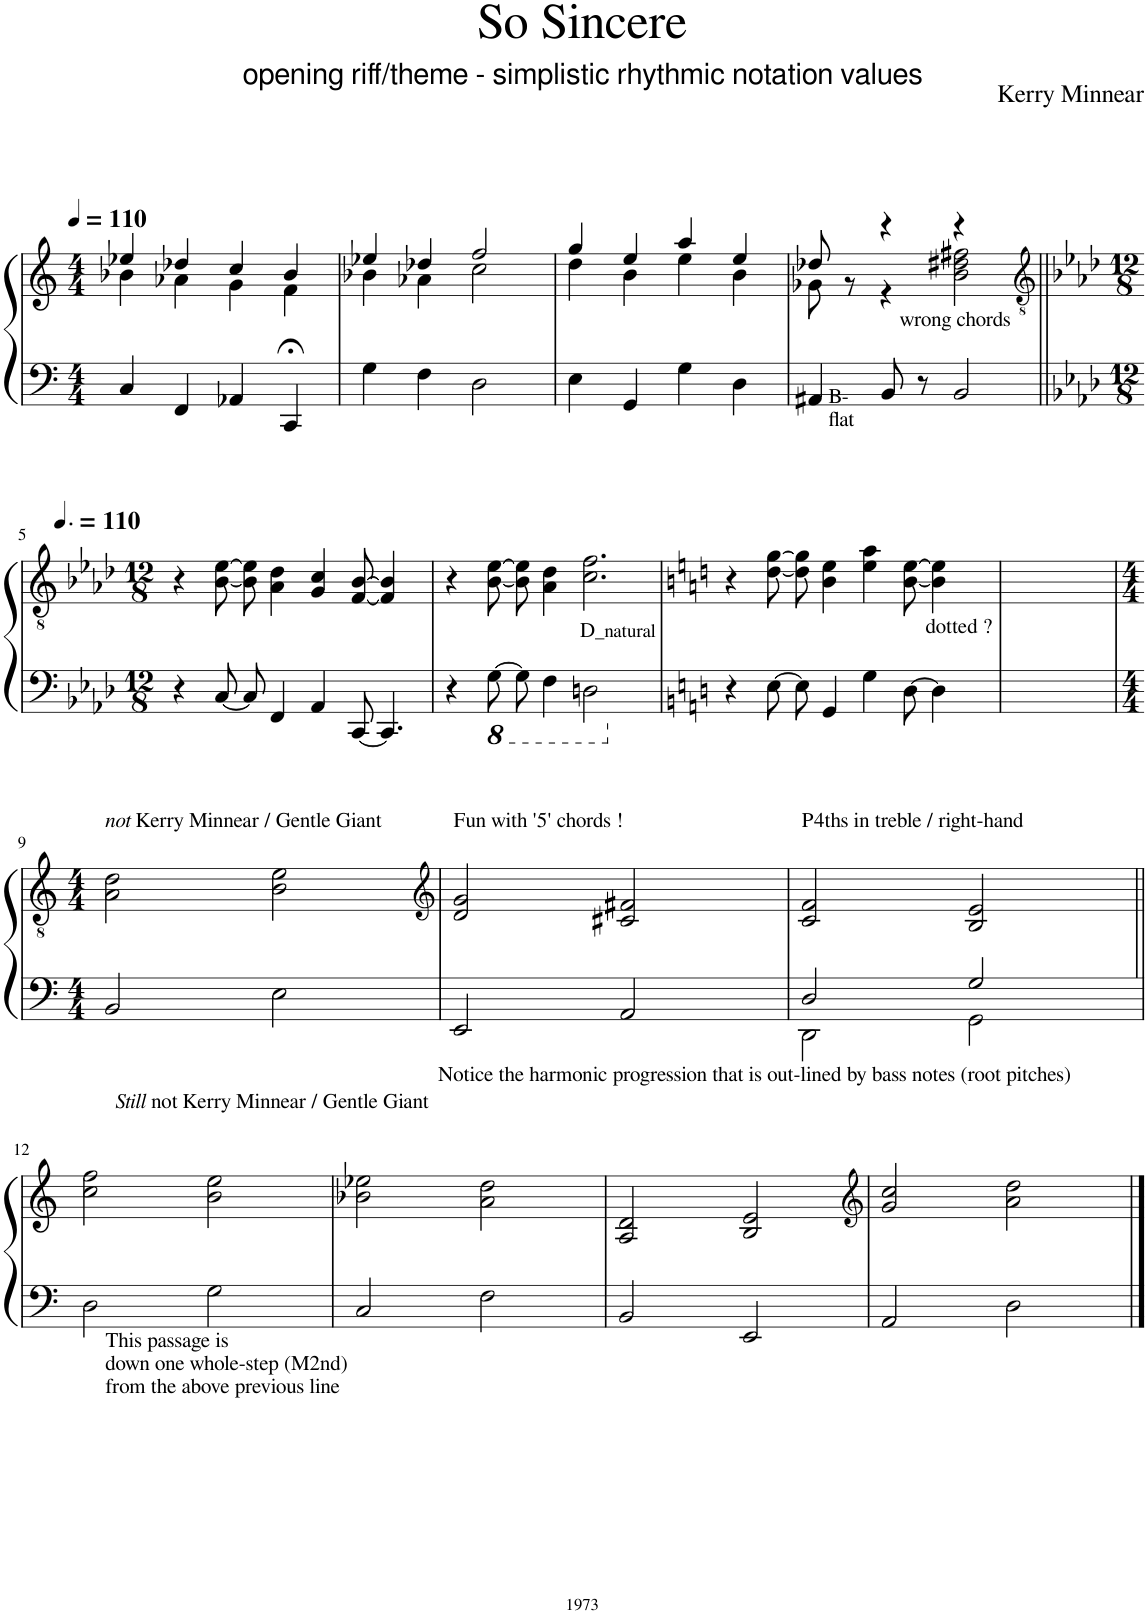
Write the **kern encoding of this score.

**kern	**kern
*part1	*part1
*staff2	*staff1
*I"Piano	*
*I'Pno.	*
*clefF4	*clefG2
*k[]	*k[]
*M4/4	*M4/4
*MM110	*MM110
=1	=1
*	*^
4C/	4ee-X/	4b-X\
4FF/	4dd-X/	4a-X\
4AA-X/	4cc/	4g\
4CC;</	4b-/	4f\
=2	=2	=2
4G\	4ee-X/	4b-X\
4F\	4dd-X/	4a-X\
2D\	2ff/	2cc\
=3	=3	=3
4E\	4gg/	4dd\
4GG/	4ee/	4b\
4G\	4aa/	4ee\
4D\	4ee/	4b\
=4	=4	=4
!	!LO:TX:b:t=wrong chords	!
!LO:TX:a:t=B-	!	!
!LO:TX:a:t=flat	!	!
4AA#X/	8dd-X/	8g-X\
.	8ryy	8r
8BB/	4r	4r
8r	.	.
2BB/	4r	2b\ 2dd#X\ 2ff#X\
.	4ryy	.
*	*v	*v
!!LO:LB:g=z
=5||	=5||
*	*clefGv2
*k[b-e-a-d-]	*k[b-e-a-d-]
*M12/8	*M12/8
*	*MM165
4r	4r
[8C/	[8B-\ [8e-\
8C/]	8B-\] 8e-\]
4FF/	4A-\ 4d-\
4AA-/	4G/ 4c/
[8CC/	[8F/ [8B-/
4.CC/]	4.F/] 4.B-/]
=6	=6
4r	4r
*8ba	*
[8GG\	[8B-\ [8e-\
8GG\]	8B-\] 8e-\]
4FF\	4A-\ 4d-\
!LO:TX:a:t=D	!
!LO:TX:a:t=_natural	!
2.DDn\	2.c\ 2.f\
=7	=7
*k[]	*k[]
*X8ba	*
4r	4r
[8E\	[8d\ [8g\
8E\]	8d\] 8g\]
4GG/	4B\ 4e\
4G\	4e\ 4a\
[8D\	[8B\ [8e\
!	!LO:TX:b:t=dotted ?
4D\]	4B\] 4e\]
8ryy	8ryy
=8	=8
1.ryy	1.ryy
!!LO:LB:g=z
=9	=9
*M4/4	*M4/4
!	!LO:TX:a:i:t=not
!	!LO:TX:a:t=Kerry Minnear / Gentle Giant
2BB/	2A\ 2d\
2E\	2B\ 2e\
=10	=10
*	*clefG2
!	!LO:TX:a:t=Fun with '5' chords !
!LO:TX:b:t=Notice the harmonic progression that is out-lined by bass notes (root pitches)	!
2EE/	2d/ 2g/
2AA/	2c#X/ 2f#X/
=11	=11
*^	*
!	!	!LO:TX:a:t=P4ths in treble / right-hand
2D/	2DD\	2c/ 2f/
2G/	2GG\	2B/ 2e/
!!LO:LB:g=z
=12||	=12||	=12||
!LO:TX:b:t=This passage is	!	!
!LO:TX:b:t=down one whole-step (M2nd)	!	!
!LO:TX:b:t=from the above previous line	!	!
*v	*v	*
2D\	2cc\ 2ff\
2G\	2b\ 2ee\
=13	=13
2C/	2b-X\ 2ee-X\
2F\	2a\ 2dd\
=14	=14
!	!LO:TX:a:i:t=Still
!	!LO:TX:a:t=not Kerry Minnear / Gentle Giant
2BB/	2A/ 2d/
2EE/	2B/ 2e/
=15	=15
*	*clefG2
2AA/	2g/ 2cc/
2D\	2a\ 2dd\
==	==
*-	*-
